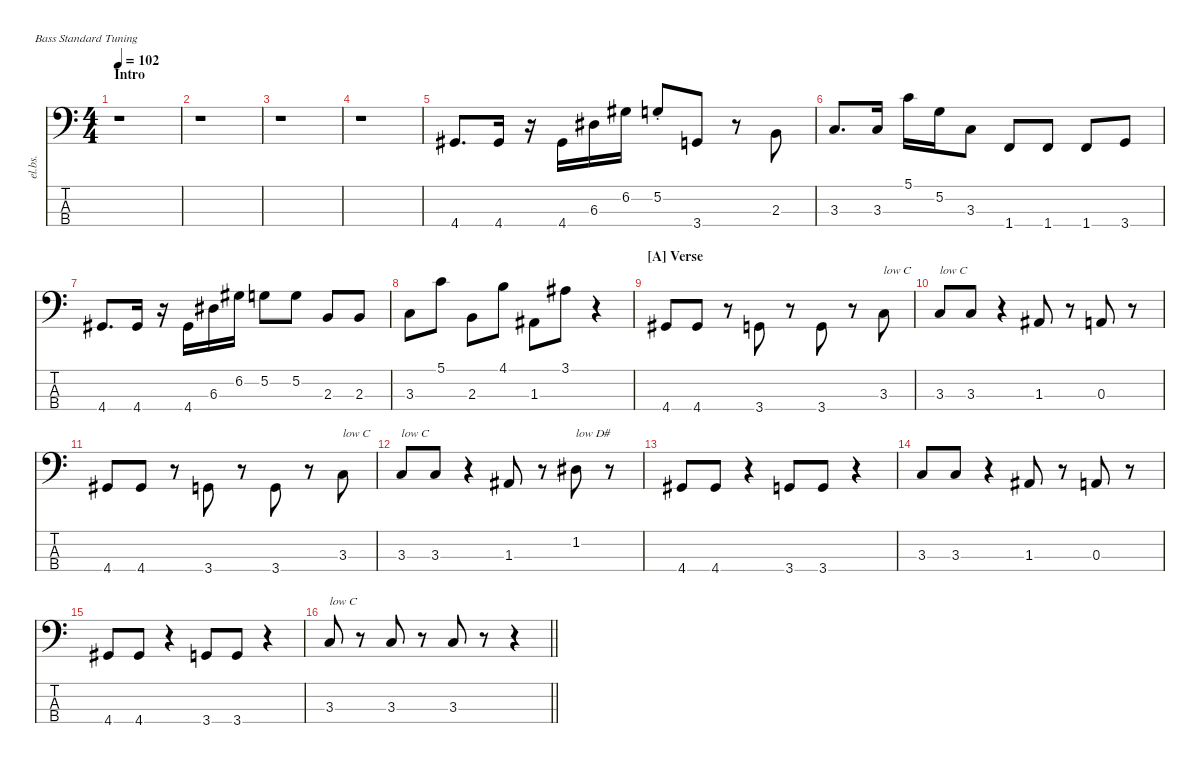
\defaultSystemsLayout 4
\hideDynamics
\bracketExtendMode nobrackets
\track ("Electric Bass" "el.bs.") {mute instrument electricbassfinger}
\staff {score tabs}
\tuning (G2 D2 A1 E1)
\ts (4 4)
\section ("" "Intro")
\tempo 102
\clef f4
\ks c
r.1{dy mf instrument electricbassfinger beam Down} |
r.1{beam Down} |
r.1{beam Down} |
r.1{beam Down} |
4.4{acc #}.8{d beam Up} 4.4{acc #}.16{beam Up} r.16{beam Down} 4.4{acc #}.16{beam Up} 6.3{acc #}.16{beam Up} 6.2{acc #}.16{beam Up} 5.2{st}.8{beam Up} 3.4.8{beam Up} r.8{beam Down} 2.3.8{beam Up} |
3.3.8{d beam Up} 3.3.16{beam Up} 5.1.16{beam Down} 5.2.16{beam Down} 3.3.8{beam Down} 1.4.8{beam Up} 1.4.8{beam Up} 1.4.8{beam Up} 3.4.8{beam Up} |
4.4{acc #}.8{d beam Up} 4.4{acc #}.16{beam Up} r.16{beam Down} 4.4{acc #}.16{beam Up} 6.3{acc #}.16{beam Up} 6.2{acc #}.16{beam Up} 5.2.8{beam Down} 5.2.8{beam Down} 2.3.8{beam Up} 2.3.8{beam Up} |
3.3.8{beam Down} 5.1.8{beam Down} 2.3.8{beam Down} 4.1.8{beam Down} 1.3{acc #}.8{beam Down} 3.1{acc #}.8{beam Down} r.4{beam Down} |
\section ("A" "Verse")
4.4{acc #}.8{beam Up} 4.4{acc #}.8{beam Up} r.8{beam Down} 3.4.8{beam Up} r.8{beam Down} 3.4.8{beam Up} r.8{beam Down} 3.3.8{txt "low C" beam Up} |
3.3.8{txt "low C" beam Up} 3.3.8{beam Up} r.4{beam Down} 1.3{acc #}.8{beam Up} r.8{beam Down} 0.3.8{beam Up} r.8{beam Down} |
4.4{acc #}.8{beam Up} 4.4{acc #}.8{beam Up} r.8{beam Down} 3.4.8{beam Up} r.8{beam Down} 3.4.8{beam Up} r.8{beam Down} 3.3.8{txt "low C" beam Up} |
3.3.8{txt "low C" beam Up} 3.3.8{beam Up} r.4{beam Down} 1.3{acc #}.8{beam Up} r.8{beam Down} 1.2{acc #}.8{txt "low D#" beam Down} r.8{beam Down} |
4.4{acc #}.8{beam Up} 4.4{acc #}.8{beam Up} r.4{beam Down} 3.4.8{beam Up} 3.4.8{beam Up} r.4{beam Down} |
3.3.8{beam Up} 3.3.8{beam Up} r.4{beam Down} 1.3{acc #}.8{beam Up} r.8{beam Down} 0.3.8{beam Up} r.8{beam Down} |
4.4{acc #}.8{beam Up} 4.4{acc #}.8{beam Up} r.4{beam Down} 3.4.8{beam Up} 3.4.8{beam Up} r.4{beam Down} |
\barLineRight lightlight
3.3.8{txt "low C" beam Up} r.8{beam Down} 3.3.8{beam Up} r.8{beam Down} 3.3.8{beam Up} r.8{beam Down} r.4{beam Down}
